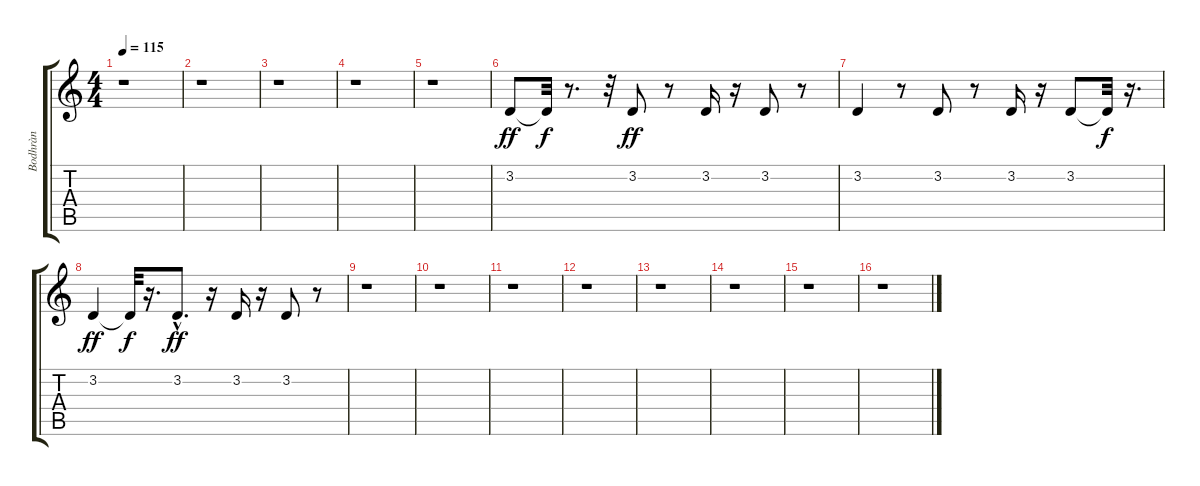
\track ("Bodhràn" "Bodhràn") {instrument acousticgrandpiano}
\staff {score tabs}
\tuning (E4 B3 G3 D3 A2 E2) {hide}
\ts (4 4)
\tempo 115
\clef g2
\ks c
r.1{dy ff instrument acousticgrandpiano} |
r.1 |
r.1 |
r.1 |
r.1 |
3.2.8 3.2{t}.32{dy f} r.8{d} r.32 3.2.8{dy ff} r.8 3.2.16 r.16 3.2.8 r.8 |
3.2.4 r.8 3.2.8 r.8 3.2.16 r.16 3.2.8 3.2{t}.32{dy f} r.16{d} |
3.2.4{dy ff} 3.2{t}.32{dy f} r.16{d} 3.2{hac}.8{d dy ff} r.16 3.2.16 r.16 3.2.8 r.8 |
r.1 |
r.1 |
r.1 |
r.1 |
r.1 |
r.1 |
r.1 |
r.1
